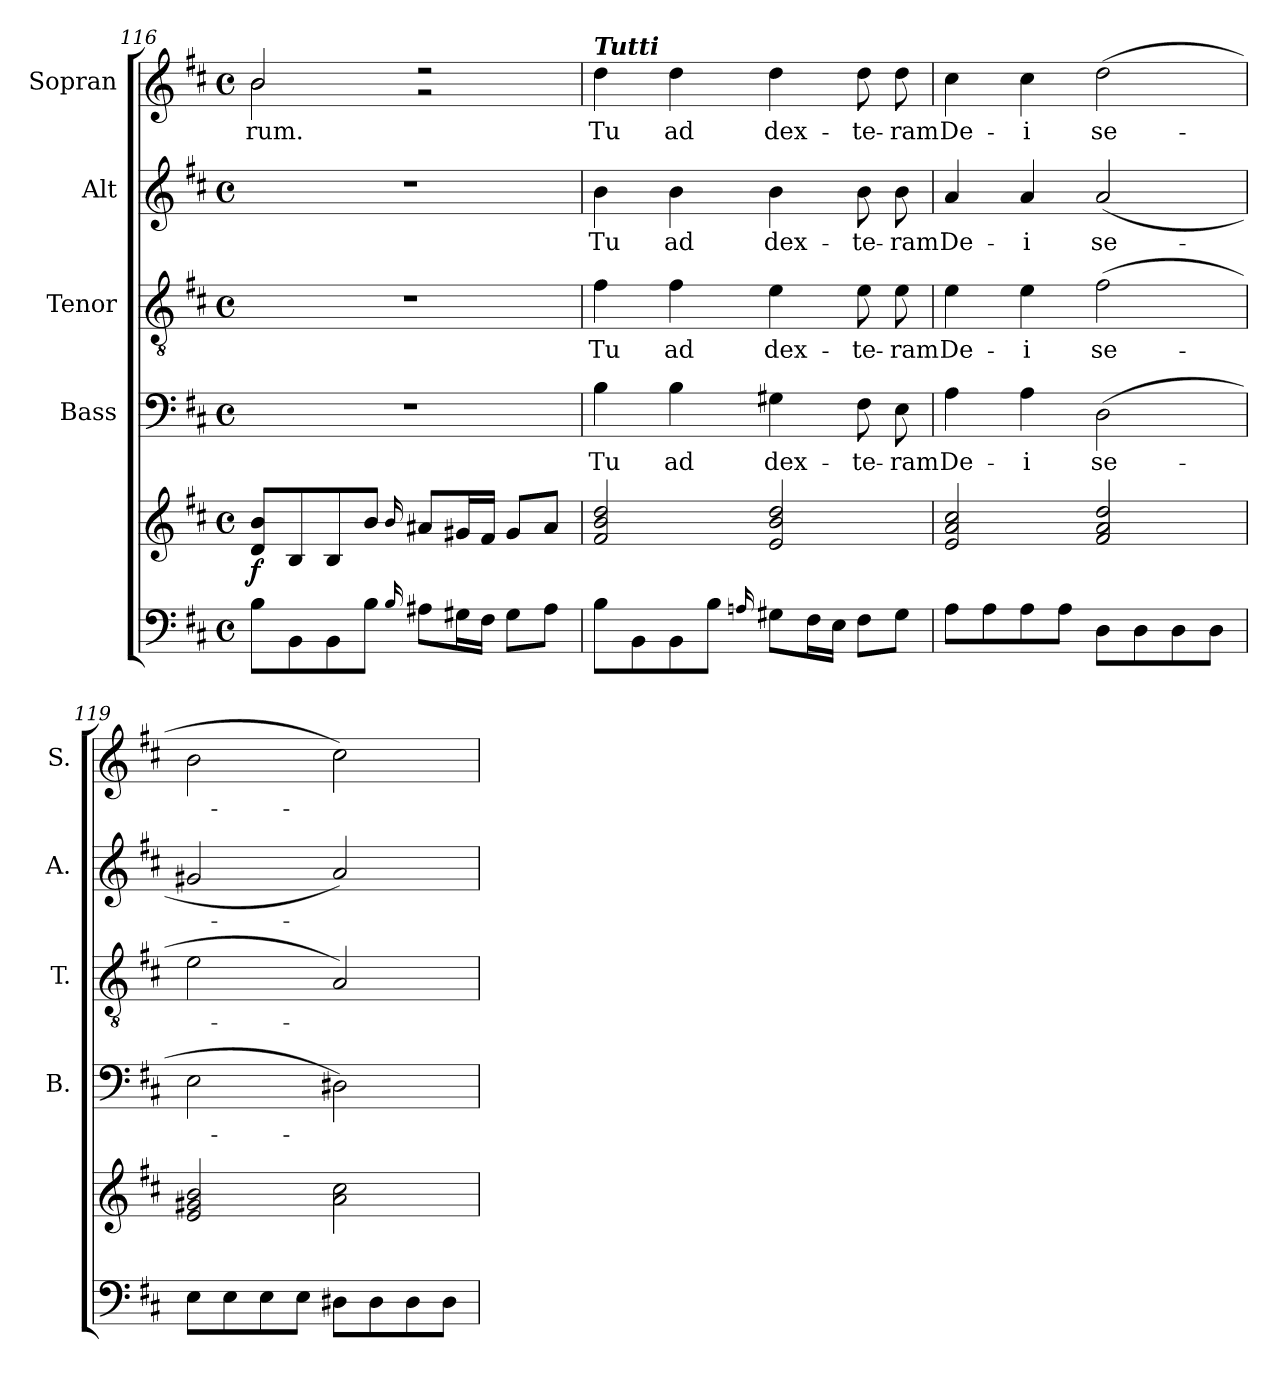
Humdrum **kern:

**kern	**kern	**dynam	**kern	**text	**kern	**text	**kern	**text	**kern	**text
*part5	*part5	*part5	*part4	*part4	*part3	*part3	*part2	*part2	*part1	*part1
*staff6	*staff5	*staff5/6	*staff4	*staff4	*staff3	*staff3	*staff2	*staff2	*staff1	*staff1
*	*	*	*I"Bass	*	*I"Tenor	*	*I"Alt	*	*I"Sopran	*
*	*	*	*I'B.	*	*I'T.	*	*I'A.	*	*I'S.	*
*clefF4	*clefG2	*	*clefF4	*	*clefGv2	*	*clefG2	*	*clefG2	*
*k[f#c#]	*k[f#c#]	*	*k[f#c#]	*	*k[f#c#]	*	*k[f#c#]	*	*k[f#c#]	*
*D:	*D:	*	*D:	*	*D:	*	*D:	*	*D:	*
*M4/4	*M4/4	*	*M4/4	*	*M4/4	*	*M4/4	*	*M4/4	*
*met(c)	*met(c)	*	*met(c)	*	*met(c)	*	*met(c)	*	*met(c)	*
=116	=116	=116	=116	=116	=116	=116	=116	=116	=116	=116
!	!	!LO:DY:b	!	!	!	!	!	!	!	!LO:LY:b
*	*	*	*	*	*	*	*	*	*^	*
8B\L	8d/ 8b/L	f	1r	.	1r	.	1r	.	2b/	2b\	-rum.
8BB\	8B/	.	.	.	.	.	.	.	.	.	.
8BB\	8B/	.	.	.	.	.	.	.	.	.	.
8B\J	8b/J	.	.	.	.	.	.	.	.	.	.
16qqB/	16qqb/	.	.	.	.	.	.	.	.	.	.
8A#X\L	8a#X/L	.	.	.	.	.	.	.	2r	2r	.
16G#X\L	16g#X/L	.	.	.	.	.	.	.	.	.	.
16F#\JJ	16f#/JJ	.	.	.	.	.	.	.	.	.	.
8G#\L	8g#/L	.	.	.	.	.	.	.	.	.	.
8A#\J	8a#/J	.	.	.	.	.	.	.	.	.	.
*	*	*	*	*	*	*	*	*	*v	*v	*
=117	=117	=117	=117	=117	=117	=117	=117	=117	=117	=117
!	!	!	!	!	!	!	!	!	!LO:TX:a:Bi:t=Tutti	!
!	!	!	!	!LO:LY:b	!	!LO:LY:b	!	!LO:LY:b	!	!LO:LY:b
8B\L	2f#/ 2b/ 2dd/	.	4B\	Tu	4f#\	Tu	4b\	Tu	4dd\	Tu
8BB\	.	.	.	.	.	.	.	.	.	.
!	!	!	!	!LO:LY:b	!	!LO:LY:b	!	!LO:LY:b	!	!LO:LY:b
8BB\	.	.	4B\	ad	4f#\	ad	4b\	ad	4dd\	ad
8B\J	.	.	.	.	.	.	.	.	.	.
16qqAn/	.	.	.	.	.	.	.	.	.	.
!	!	!	!	!LO:LY:b	!	!LO:LY:b	!	!LO:LY:b	!	!LO:LY:b
8G#X\L	2e/ 2b/ 2dd/	.	4G#X\	dex-	4e\	dex-	4b\	dex-	4dd\	dex-
16F#\L	.	.	.	.	.	.	.	.	.	.
16E\JJ	.	.	.	.	.	.	.	.	.	.
!	!	!	!	!LO:LY:b	!	!LO:LY:b	!	!LO:LY:b	!	!LO:LY:b
8F#\L	.	.	8F#\	-te-	8e\	-te-	8b\	-te-	8dd\	-te-
!	!	!	!	!LO:LY:b	!	!LO:LY:b	!	!LO:LY:b	!	!LO:LY:b
8G#\J	.	.	8E\	-ram	8e\	-ram	8b\	-ram	8dd\	-ram
=118	=118	=118	=118	=118	=118	=118	=118	=118	=118	=118
!	!	!	!	!LO:LY:b	!	!LO:LY:b	!	!LO:LY:b	!	!LO:LY:b
8A\L	2e/ 2a/ 2cc#/	.	4A\	De-	4e\	De-	4a/	De-	4cc#\	De-
8A\	.	.	.	.	.	.	.	.	.	.
!	!	!	!	!LO:LY:b	!	!LO:LY:b	!	!LO:LY:b	!	!LO:LY:b
8A\	.	.	4A\	-i	4e\	-i	4a/	-i	4cc#\	-i
8A\J	.	.	.	.	.	.	.	.	.	.
!	!	!	!	!LO:LY:b	!	!LO:LY:b	!	!LO:LY:b	!	!LO:LY:b
8D\L	2f#/ 2a/ 2dd/	.	(>2D\	se-	(>2f#\	se-	(<2a/	se-	(>2dd\	se-
8D\	.	.	.	.	.	.	.	.	.	.
8D\	.	.	.	.	.	.	.	.	.	.
8D\J	.	.	.	.	.	.	.	.	.	.
!!LO:LB:g=z
=119	=119	=119	=119	=119	=119	=119	=119	=119	=119	=119
8E\L	2e/ 2g#X/ 2b/	.	2E\	.	2e\	.	2g#X/	.	2b\	.
8E\	.	.	.	.	.	.	.	.	.	.
8E\	.	.	.	.	.	.	.	.	.	.
8E\J	.	.	.	.	.	.	.	.	.	.
8D#X\L	2a\ 2cc#\	.	2D#X\)	.	2A/)	.	2a/)	.	2cc#\)	.
8D#\	.	.	.	.	.	.	.	.	.	.
8D#\	.	.	.	.	.	.	.	.	.	.
8D#\J	.	.	.	.	.	.	.	.	.	.
=	=	=	=	=	=	=	=	=	=	=
*-	*-	*-	*-	*-	*-	*-	*-	*-	*-	*-
